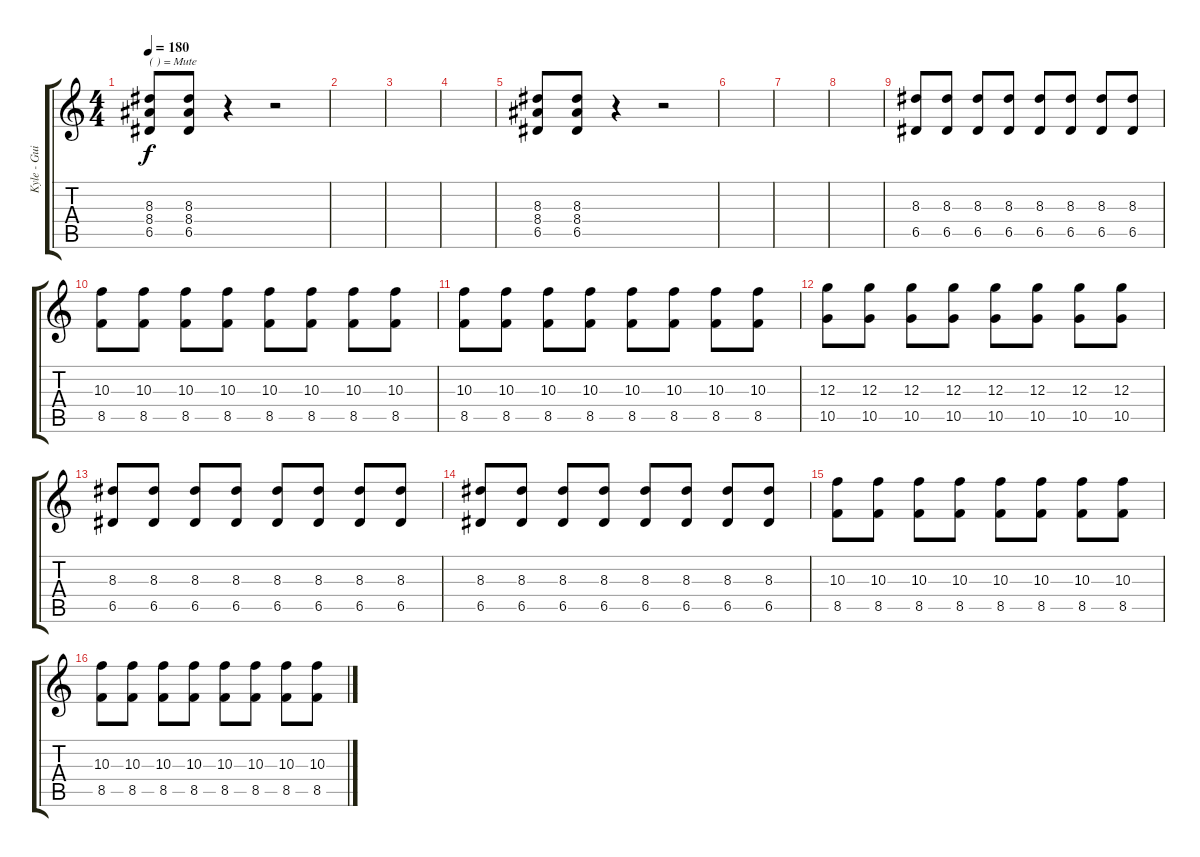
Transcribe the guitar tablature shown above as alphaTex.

\track ("Kyle - Guitar" "Kyle - Gui") {instrument distortionguitar}
\staff {score tabs}
\tuning (E4 B3 G3 D3 A2 E2) {hide}
\ts (4 4)
\tempo 180
\clef g2
\ks c
(8.3 8.4 6.5).8{txt "( ) = Mute" dy f instrument distortionguitar} (8.3 8.4 6.5).8 r.4 r.2 |
|
|
|
(8.3 8.4 6.5).8 (8.3 8.4 6.5).8 r.4 r.2 |
|
|
|
(8.3 6.5).8 (8.3 6.5).8 (8.3 6.5).8 (8.3 6.5).8 (8.3 6.5).8 (8.3 6.5).8 (8.3 6.5).8 (8.3 6.5).8 |
(10.3 8.5).8 (10.3 8.5).8 (10.3 8.5).8 (10.3 8.5).8 (10.3 8.5).8 (10.3 8.5).8 (10.3 8.5).8 (10.3 8.5).8 |
(10.3 8.5).8 (10.3 8.5).8 (10.3 8.5).8 (10.3 8.5).8 (10.3 8.5).8 (10.3 8.5).8 (10.3 8.5).8 (10.3 8.5).8 |
(12.3 10.5).8 (12.3 10.5).8 (12.3 10.5).8 (12.3 10.5).8 (12.3 10.5).8 (12.3 10.5).8 (12.3 10.5).8 (12.3 10.5).8 |
(8.3 6.5).8 (8.3 6.5).8 (8.3 6.5).8 (8.3 6.5).8 (8.3 6.5).8 (8.3 6.5).8 (8.3 6.5).8 (8.3 6.5).8 |
(8.3 6.5).8 (8.3 6.5).8 (8.3 6.5).8 (8.3 6.5).8 (8.3 6.5).8 (8.3 6.5).8 (8.3 6.5).8 (8.3 6.5).8 |
(10.3 8.5).8 (10.3 8.5).8 (10.3 8.5).8 (10.3 8.5).8 (10.3 8.5).8 (10.3 8.5).8 (10.3 8.5).8 (10.3 8.5).8 |
(10.3 8.5).8 (10.3 8.5).8 (10.3 8.5).8 (10.3 8.5).8 (10.3 8.5).8 (10.3 8.5).8 (10.3 8.5).8 (10.3 8.5).8
